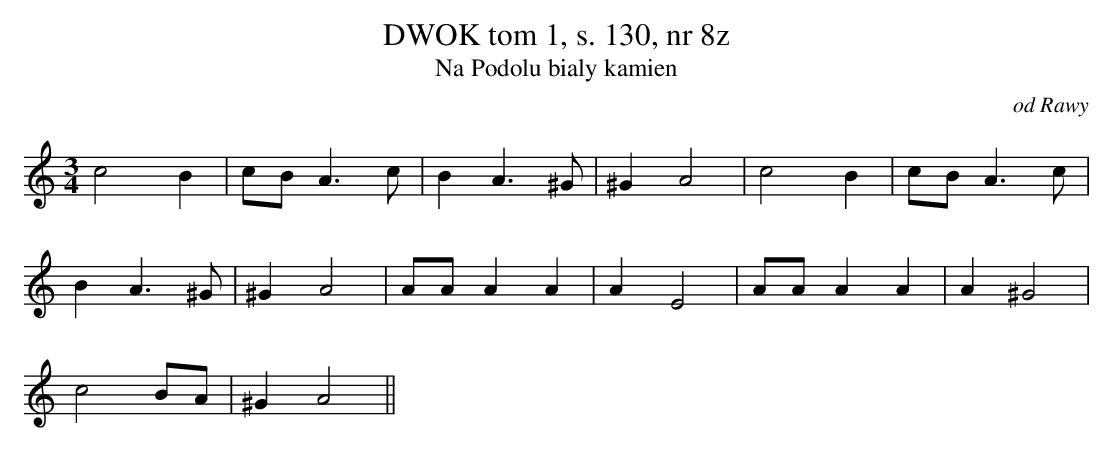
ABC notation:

X:1
T:DWOK tom 1, s. 130, nr 8z
T:Na Podolu bialy kamien
O:od Rawy
M:3/4
L:1/8
K:C
c4B2 | cBA3c | B2A3^G | ^G2A4 |c4B2 | cBA3c |
 B2A3^G | ^G2A4 |AAA2A2 | A2E4 |AAA2A2 | A2^G4 |
c4BA | ^G2A4||
